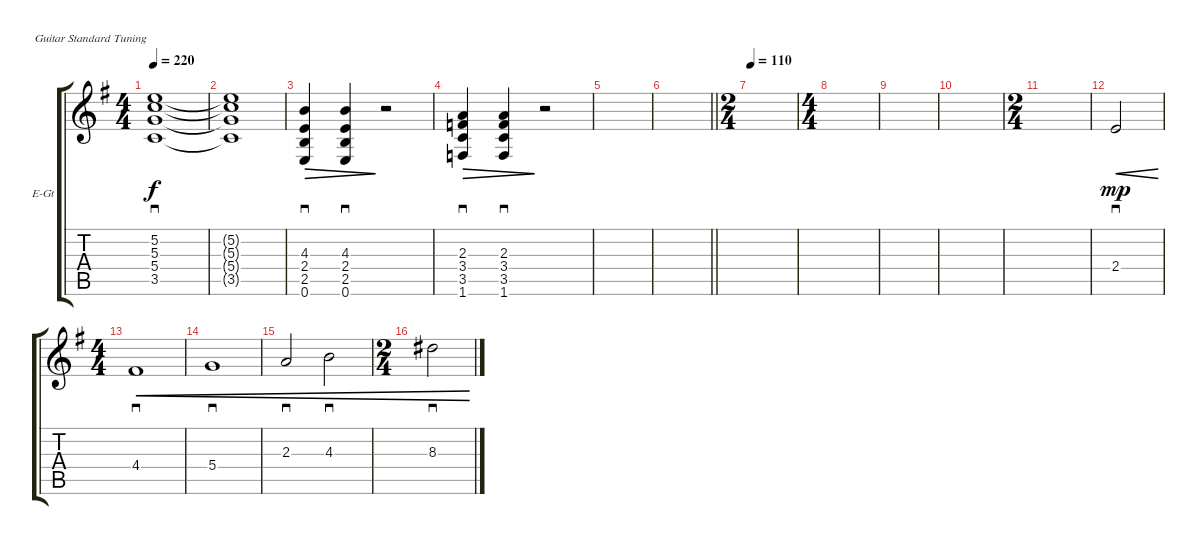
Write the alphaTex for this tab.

\defaultSystemsLayout 4
\bracketExtendMode groupsimilarinstruments
\firstSystemTrackNameOrientation horizontal
\otherSystemsTrackNameOrientation horizontal
\chordDiagramsInScore
\track ("Kirk H." "E-Gt") {instrument overdrivenguitar}
\staff {score tabs}
\tuning (E4 B3 G3 D3 A2 E2)
\ts (4 4)
\tempo 220
\clef g2
\scale
0.395904
\ks g
(3.5 5.4 5.3 5.2).1{sd dy f} |
\scale
0.208191 (3.5{t} 5.4{t} 5.3{t} 5.2{t}).1 |
\scale
0.333333 (0.6 2.5 2.4 4.3).4{sd dec} (0.6 2.5 2.4 4.3).4{sd dec} r.2 |
\scale
0.333333 (1.6 3.5 3.4 2.3).4{sd dec} (1.6 3.5 3.4 2.3).4{sd dec} r.2 |
\scale
0.333333 |
\scale
0.208191
\barLineRight lightlight
|
\ts (2 4)
\tempo 110
\scale
0.395904 |
\ts (4 4)
\scale
0.395904 |
\scale
0.256303 |
\scale
0.256303 |
\ts (2 4)
\scale
0.487395 |
\scale
0.256303 2.4.2{sd cre dy mp} |
\ts (4 4)
\scale
0.396537
\scale
0.487395 4.4.1{sd cre} |
\scale
0.27012
\scale
0.256303 5.4.1{sd cre} |
\scale
0.217239
\scale
0.256303 2.3.2{sd cre} 4.3.2{sd cre} |
\ts (2 4)
\scale
0.116433
\scale
0.487395 8.3.2{sd cre}
